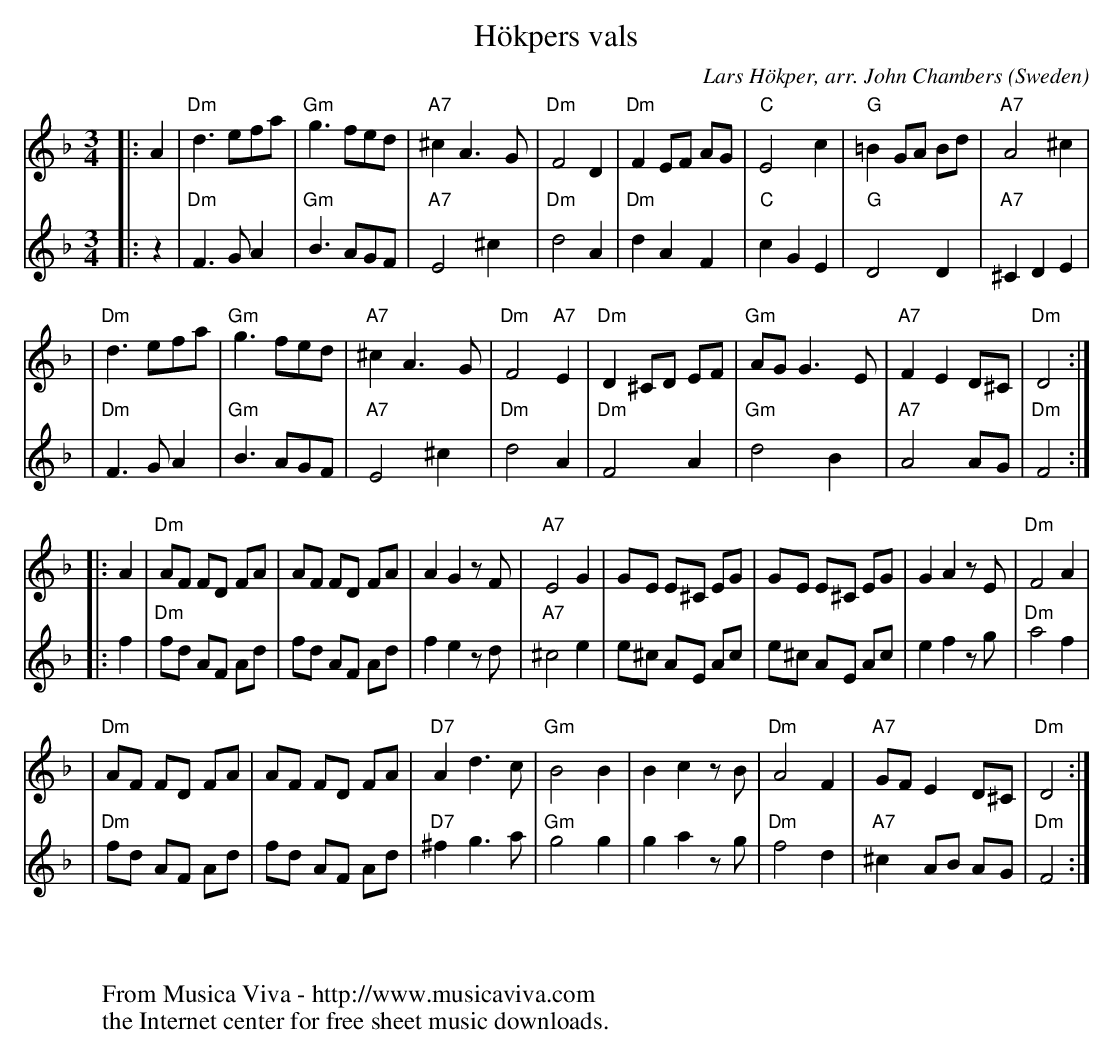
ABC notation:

X:1
T:H\"okpers vals
C:Lars H\"okper, arr. John Chambers
O:Sweden
M:3/4
L:1/8
K:Dm
V: 1
|: A2 \
| "Dm"d3 efa | "Gm"g3 fed | "A7"^c2 A3G | "Dm"F4 D2 \
| "Dm"F2 EF AG | "C"E4 c2 | "G"=B2 GA Bd | "A7"A4 ^c2 |
V: 2
|: z2 \
| "Dm"F3 GA2 | "Gm"B3 AGF | "A7"E4 ^c2 | "Dm"d4 A2 \
| "Dm"d2 A2 F2 | "C"c2 G2 E2 | "G"D4 D2 | "A7"^C2 D2 E2|
V: 1
| "Dm"d3 efa | "Gm"g3 fed | "A7"^c2 A3G | "Dm"F4 "A7"E2 \
| "Dm"D2 ^CD EF | "Gm"AG G3E | "A7"F2 E2 D^C | "Dm"D4 :|
V: 2
| "Dm"F3 GA2 | "Gm"B3 AGF | "A7"E4 ^c2 | "Dm"d4 A2 \
| "Dm"F4 A2 | "Gm"d4 B2 | "A7"A4 AG | "Dm"F4 :|
V: 1
|: A2 \
| "Dm"AF FD FA | AF FD FA | A2 G2 zF | "A7"E4 G2 \
| GE E^C  EG | GE E^C  EG | G2 A2 zE | "Dm"F4 A2 |
V: 2
|: f2 \
| "Dm"fd AF Ad | fd AF Ad | f2 e2 zd | "A7"^c4 e2  \
| e^c AE Ac | e^c AE Ac | e2 f2 zg | "Dm"a4 f2 |
V: 1
| "Dm"AF FD FA | AF FD FA | "D7"A2 d3c | "Gm"B4 B2 \
| B2 c2 zB | "Dm"A4 F2 | "A7"GF E2 D^C | "Dm"D4 :|
V: 2
| "Dm"fd AF Ad | fd AF Ad | "D7"^f2 g3 a | "Gm"g4 g2 \
| g2 a2 zg | "Dm"f4 d2 | "A7"^c2 AB AG | "Dm"F4 :|
W:
W:
W:  From Musica Viva - http://www.musicaviva.com
W:  the Internet center for free sheet music downloads.
